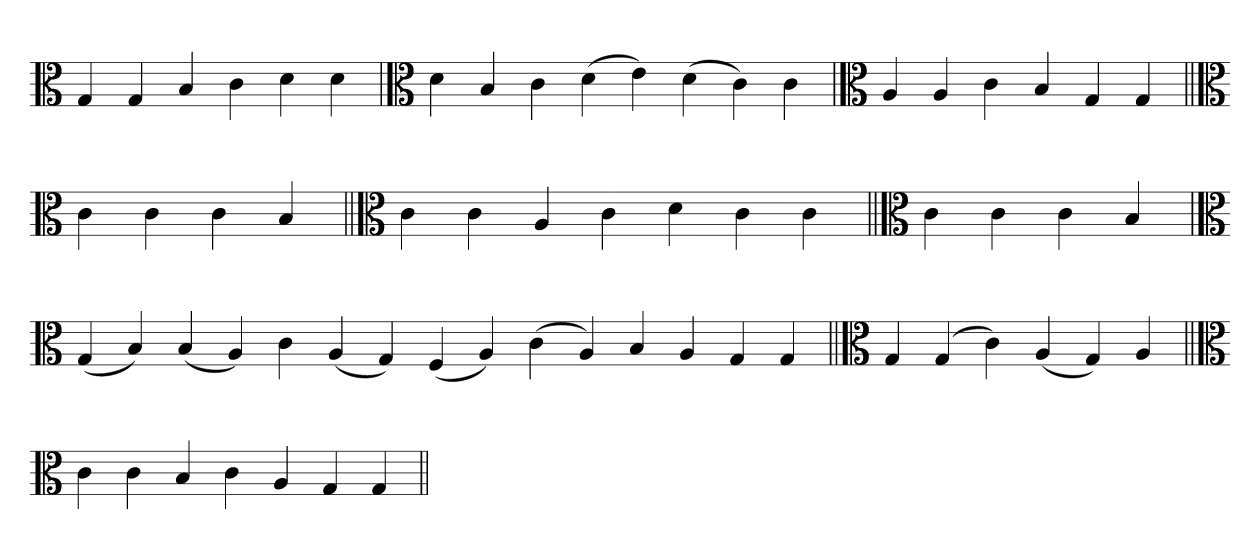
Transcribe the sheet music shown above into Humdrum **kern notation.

**kern
*part1
*staff1
*clefC3
=
4G
4G
4B
4c
4d
4d
=`
*clefC3
4d
4B
4c
(4d
4e)
(4d
4c)
4c
=`
*clefC3
4A
4A
4c
4B
4G
4G
=||
*clefC3
4c
4c
4c
4B
=||
*clefC3
4c
4c
4A
4c
4d
4c
4c
=||
*clefC3
4c
4c
4c
4B
=`
*clefC3
(4G
4B)
(4B
4A)
4c
(4A
4G)
(4F
4A)
(4c
4A)
4B
4A
4G
4G
=||
*clefC3
4G
(4G
4c)
(4A
4G)
4A
=||
*clefC3
4c
4c
4B
4c
4A
4G
4G
=||
*-
